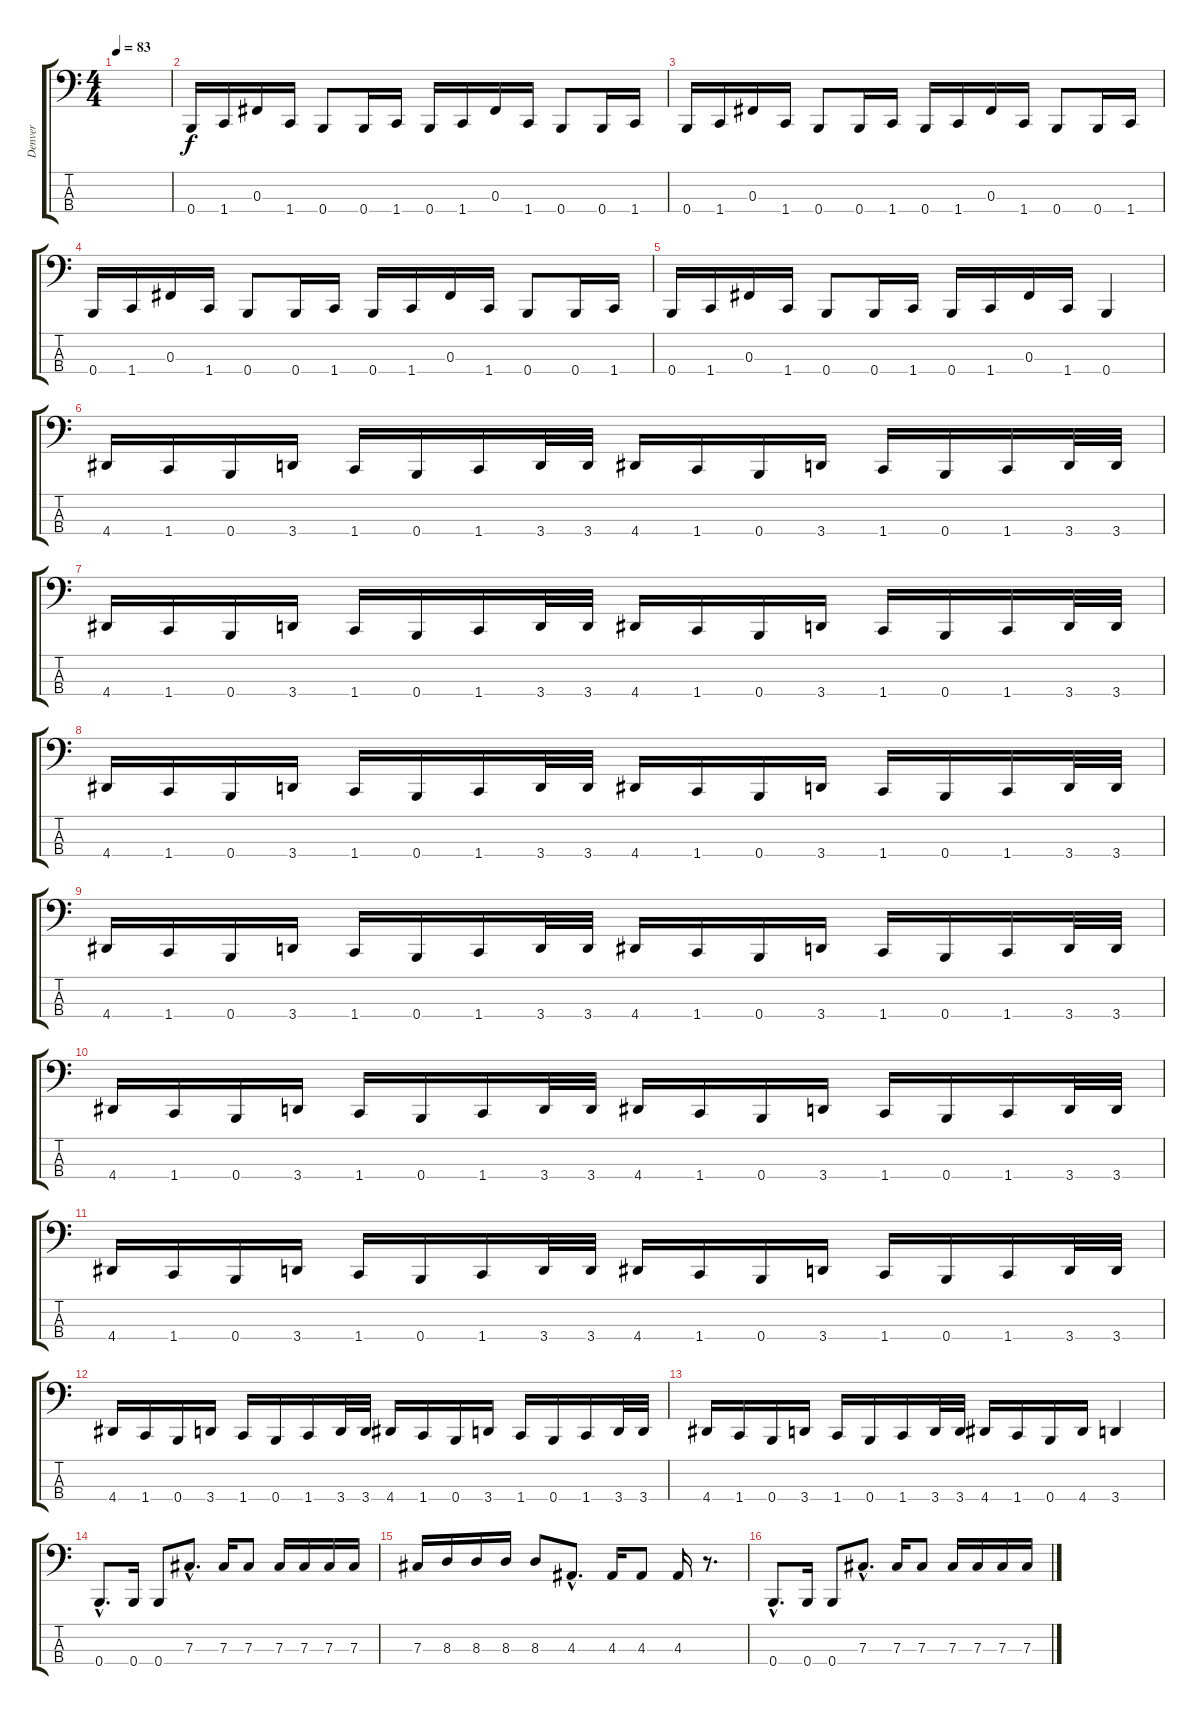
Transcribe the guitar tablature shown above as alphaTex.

\track ("Denver" "Denver") {instrument electricbasspick}
\staff {score tabs}
\tuning (E2 B1 Gb1 B0) {hide}
\ts (4 4)
\tempo 83
\clef f4
\ks c
|
0.4.16 1.4.16 0.3.16 1.4.16 0.4.8 0.4.16 1.4.16 0.4.16 1.4.16 0.3.16 1.4.16 0.4.8 0.4.16 1.4.16 |
0.4.16 1.4.16 0.3.16 1.4.16 0.4.8 0.4.16 1.4.16 0.4.16 1.4.16 0.3.16 1.4.16 0.4.8 0.4.16 1.4.16 |
0.4.16 1.4.16 0.3.16 1.4.16 0.4.8 0.4.16 1.4.16 0.4.16 1.4.16 0.3.16 1.4.16 0.4.8 0.4.16 1.4.16 |
0.4.16 1.4.16 0.3.16 1.4.16 0.4.8 0.4.16 1.4.16 0.4.16 1.4.16 0.3.16 1.4.16 0.4.4 |
4.4.16 1.4.16 0.4.16 3.4.16 1.4.16 0.4.16 1.4.16 3.4.32 3.4.32 4.4.16 1.4.16 0.4.16 3.4.16 1.4.16 0.4.16 1.4.16 3.4.32 3.4.32 |
4.4.16 1.4.16 0.4.16 3.4.16 1.4.16 0.4.16 1.4.16 3.4.32 3.4.32 4.4.16 1.4.16 0.4.16 3.4.16 1.4.16 0.4.16 1.4.16 3.4.32 3.4.32 |
4.4.16 1.4.16 0.4.16 3.4.16 1.4.16 0.4.16 1.4.16 3.4.32 3.4.32 4.4.16 1.4.16 0.4.16 3.4.16 1.4.16 0.4.16 1.4.16 3.4.32 3.4.32 |
4.4.16 1.4.16 0.4.16 3.4.16 1.4.16 0.4.16 1.4.16 3.4.32 3.4.32 4.4.16 1.4.16 0.4.16 3.4.16 1.4.16 0.4.16 1.4.16 3.4.32 3.4.32 |
4.4.16 1.4.16 0.4.16 3.4.16 1.4.16 0.4.16 1.4.16 3.4.32 3.4.32 4.4.16 1.4.16 0.4.16 3.4.16 1.4.16 0.4.16 1.4.16 3.4.32 3.4.32 |
4.4.16 1.4.16 0.4.16 3.4.16 1.4.16 0.4.16 1.4.16 3.4.32 3.4.32 4.4.16 1.4.16 0.4.16 3.4.16 1.4.16 0.4.16 1.4.16 3.4.32 3.4.32 |
4.4.16 1.4.16 0.4.16 3.4.16 1.4.16 0.4.16 1.4.16 3.4.32 3.4.32 4.4.16 1.4.16 0.4.16 3.4.16 1.4.16 0.4.16 1.4.16 3.4.32 3.4.32 |
4.4.16 1.4.16 0.4.16 3.4.16 1.4.16 0.4.16 1.4.16 3.4.32 3.4.32 4.4.16 1.4.16 0.4.16 4.4.16 3.4.4 |
0.4{hac}.8{d} 0.4.16 0.4.8 7.3{hac}.8{d} 7.3.16 7.3.8 7.3.16 7.3.16 7.3.16 7.3.16 |
7.3.16 8.3.16 8.3.16 8.3.16 8.3.8 4.3{hac}.8{d} 4.3.16 4.3.8 4.3.16 r.8{d} |
0.4{hac}.8{d} 0.4.16 0.4.8 7.3{hac}.8{d} 7.3.16 7.3.8 7.3.16 7.3.16 7.3.16 7.3.16
